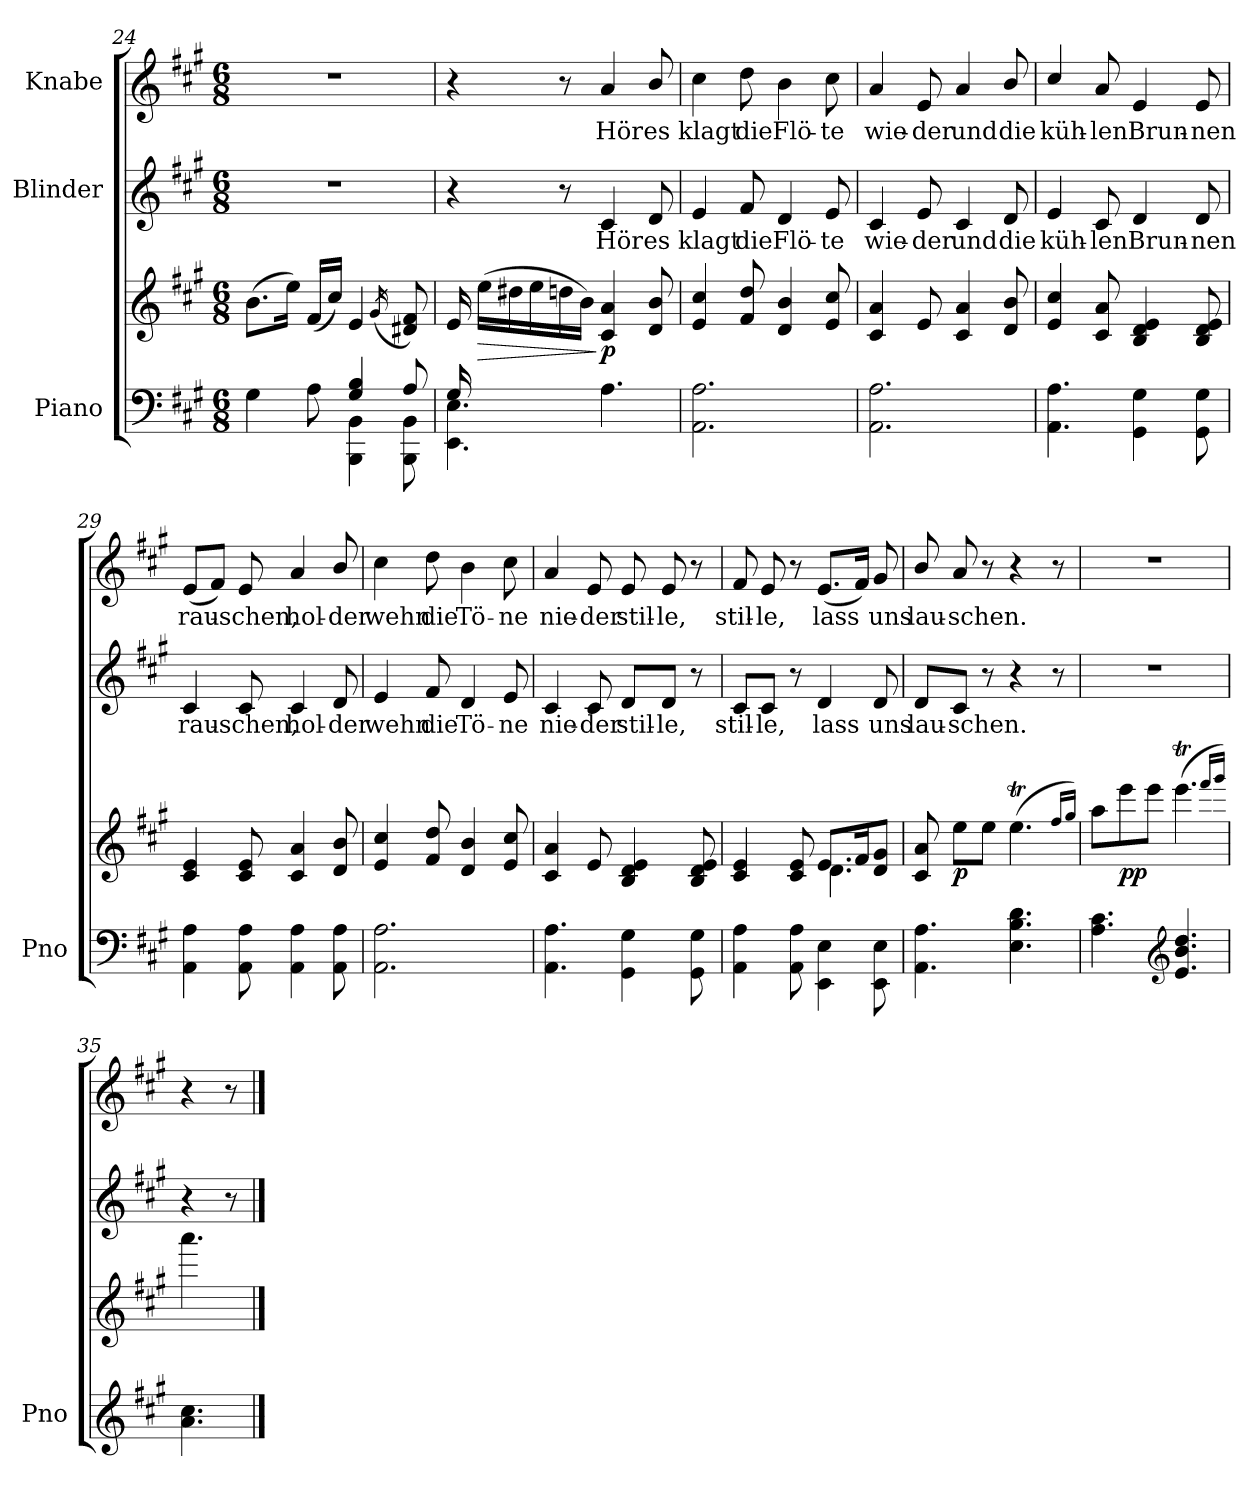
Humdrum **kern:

**kern	**kern	**dynam	**kern	**text	**kern	**text
*part3	*part3	*part3	*part2	*part2	*part1	*part1
*staff4	*staff3	*staff3/4	*staff2	*staff2	*staff1	*staff1
*I"Piano	*	*	*I"Blinder	*	*I"Knabe	*
*I'Pno	*	*	*	*	*	*
*clefF4	*clefG2	*	*clefG2	*	*clefG2	*
*k[f#c#g#]	*k[f#c#g#]	*	*k[f#c#g#]	*	*k[f#c#g#]	*
*M6/8	*M6/8	*	*M6/8	*	*M6/8	*
=24	=24	=24	=24	=24	=24	=24
*^	*	*	*	*	*	*
4G#\	4.rAyy	(8.b\L	.	2.r	.	2.r	.
.	.	16ee\Jk)	.	.	.	.	.
8A\	.	(16f#/LL	.	.	.	.	.
.	.	16cc#/JJ)	.	.	.	.	.
4BBB\ 4BB\	4G#/ 4B/	4e/	.	.	.	.	.
.	.	(16qg#/	.	.	.	.	.
8BBB\ 8BB\	8A/	8d#X/ 8f#/)	.	.	.	.	.
=25	=25	=25	=25	=25	=25	=25	=25
4.EE\ 4.E\	16G#/	16e/	.	4r	.	4r	.
!	!	!	!LO:HP:b	!	!	!	!
.	16reyy	(16ee\LL	>	.	.	.	.
.	8reyy	16dd#X\	.	.	.	.	.
.	.	16ee\	.	.	.	.	.
.	2reyy	16ddn\	.	8r	.	8r	.
.	.	16b\JJ)	.	.	.	.	.
!	!	!	!LO:DY:n=1:b	!	!LO:LY:b	!	!LO:LY:b
4.A\	.	4c#/ 4a/	] p	4c#/	Hör	4a/	Hör
!	!	!	!	!	!LO:LY:b	!	!LO:LY:b
.	.	8d/ 8b/	.	8d/	es	8b/	es
*v	*v	*	*	*	*	*	*
=26	=26	=26	=26	=26	=26	=26
!	!	!	!	!LO:LY:b	!	!LO:LY:b
2.AA\ 2.A\	4e/ 4cc#/	.	4e/	klagt	4cc#\	klagt
!	!	!	!	!LO:LY:b	!	!LO:LY:b
.	8f#/ 8dd/	.	8f#/	die	8dd\	die
!	!	!	!	!LO:LY:b	!	!LO:LY:b
.	4d/ 4b/	.	4d/	Flö-	4b\	Flö-
!	!	!	!	!LO:LY:b	!	!LO:LY:b
.	8e/ 8cc#/	.	8e/	-te	8cc#\	-te
!!LO:LB:g=z
=27	=27	=27	=27	=27	=27	=27
!	!	!	!	!LO:LY:b	!	!LO:LY:b
2.AA\ 2.A\	4c#/ 4a/	.	4c#/	wie-	4a/	wie-
!	!	!	!	!LO:LY:b	!	!LO:LY:b
.	8e/	.	8e/	-der	8e/	-der
!	!	!	!	!LO:LY:b	!	!LO:LY:b
.	4c#/ 4a/	.	4c#/	und	4a/	und
!	!	!	!	!LO:LY:b	!	!LO:LY:b
.	8d/ 8b/	.	8d/	die	8b/	die
=28	=28	=28	=28	=28	=28	=28
!	!	!	!	!LO:LY:b	!	!LO:LY:b
4.AA\ 4.A\	4e/ 4cc#/	.	4e/	küh-	4cc#/	küh-
!	!	!	!	!LO:LY:b	!	!LO:LY:b
.	8c#/ 8a/	.	8c#/	-len	8a/	-len
!	!	!	!	!LO:LY:b	!	!LO:LY:b
4GG#\ 4G#\	4B/ 4d/ 4e/	.	4d/	Brun-	4e/	Brun-
!	!	!	!	!LO:LY:b	!	!LO:LY:b
8GG#\ 8G#\	8B/ 8d/ 8e/	.	8d/	-nen	8e/	-nen
=29	=29	=29	=29	=29	=29	=29
!	!	!	!	!LO:LY:b	!	!LO:LY:b
4AA\ 4A\	4c#/ 4e/	.	4c#/	rau-	(8e/L	rau-
.	.	.	.	.	8f#/J)	.
!	!	!	!	!LO:LY:b	!	!LO:LY:b
8AA\ 8A\	8c#/ 8e/	.	8c#/	-schen,	8e/	-schen,
!	!	!	!	!LO:LY:b	!	!LO:LY:b
4AA\ 4A\	4c#/ 4a/	.	4c#/	hol-	4a/	hol-
!	!	!	!	!LO:LY:b	!	!LO:LY:b
8AA\ 8A\	8d/ 8b/	.	8d/	-der	8b/	-der
=30	=30	=30	=30	=30	=30	=30
!	!	!	!	!LO:LY:b	!	!LO:LY:b
2.AA\ 2.A\	4e/ 4cc#/	.	4e/	wehn	4cc#\	wehn
!	!	!	!	!LO:LY:b	!	!LO:LY:b
.	8f#/ 8dd/	.	8f#/	die	8dd\	die
!	!	!	!	!LO:LY:b	!	!LO:LY:b
.	4d/ 4b/	.	4d/	Tö-	4b\	Tö-
!	!	!	!	!LO:LY:b	!	!LO:LY:b
.	8e/ 8cc#/	.	8e/	-ne	8cc#\	-ne
=31	=31	=31	=31	=31	=31	=31
!	!	!	!	!LO:LY:b	!	!LO:LY:b
4.AA\ 4.A\	4c#/ 4a/	.	4c#/	nie-	4a/	nie-
!	!	!	!	!LO:LY:b	!	!LO:LY:b
.	8e/	.	8c#/	-der	8e/	-der
!	!	!	!	!LO:LY:b	!	!LO:LY:b
4GG#\ 4G#\	4B/ 4d/ 4e/	.	8d/L	stil-	8e/	stil-
!	!	!	!	!LO:LY:b	!	!LO:LY:b
.	.	.	8d/J	-le,	8e/	-le,
8GG#\ 8G#\	8B/ 8d/ 8e/	.	8r	.	8r	.
!!LO:LB:g=z
=32	=32	=32	=32	=32	=32	=32
*	*^	*	*	*	*	*
!	!	!	!	!	!LO:LY:b	!	!LO:LY:b
4AA\ 4A\	4c#/ 4e/	4.ryy	.	8c#/L	stil-	8f#/	stil-
!	!	!	!	!	!LO:LY:b	!	!LO:LY:b
.	.	.	.	8c#/J	-le,	8e/	-le,
8AA\ 8A\	8c#/ 8e/	.	.	8r	.	8r	.
!	!	!	!	!	!LO:LY:b	!	!LO:LY:b
4EE\ 4E\	8.e/L	4.d\	.	4d/	lass	(8.e/L	lass
.	16f#/K	.	.	.	.	16f#/Jk)	.
!	!	!	!	!	!LO:LY:b	!	!LO:LY:b
8EE\ 8E\	8d/ 8g#/J	.	.	8d/	uns	8g#/	uns
*	*v	*v	*	*	*	*	*
=33	=33	=33	=33	=33	=33	=33
!	!	!	!	!LO:LY:b	!	!LO:LY:b
4.AA\ 4.A\	8c#/ 8a/	.	8d/L	lau-	8b/	lau-
!	!	!LO:DY:b	!	!LO:LY:b	!	!LO:LY:b
.	8ee\L	p	8c#/J	-schen.	8a/	-schen.
.	8ee\J	.	8r	.	8r	.
4.E\ 4.B\ 4.d\	(4.eeT\	.	4r	.	4r	.
.	.	.	8r	.	8r	.
.	16qff#/LL	.	.	.	.	.
.	16qgg#/JJ)	.	.	.	.	.
=34	=34	=34	=34	=34	=34	=34
4.A\ 4.c#\	8aa\L	.	2.r	.	2.r	.
!	!	!LO:DY:b	!	!	!	!
.	8eee\	pp	.	.	.	.
.	8eee\J	.	.	.	.	.
*clefG2	*	*	*	*	*	*
4.e/ 4.b/ 4.dd/	(4.eeeT\	.	.	.	.	.
.	16qfff#/LL	.	.	.	.	.
.	16qggg#/JJ)	.	.	.	.	.
=35	=35	=35	=35	=35	=35	=35
4.a\ 4.cc#\	4.aaa\	.	4r	.	4r	.
.	.	.	8r	.	8r	.
==	==	==	==	==	==	==
*-	*-	*-	*-	*-	*-	*-
